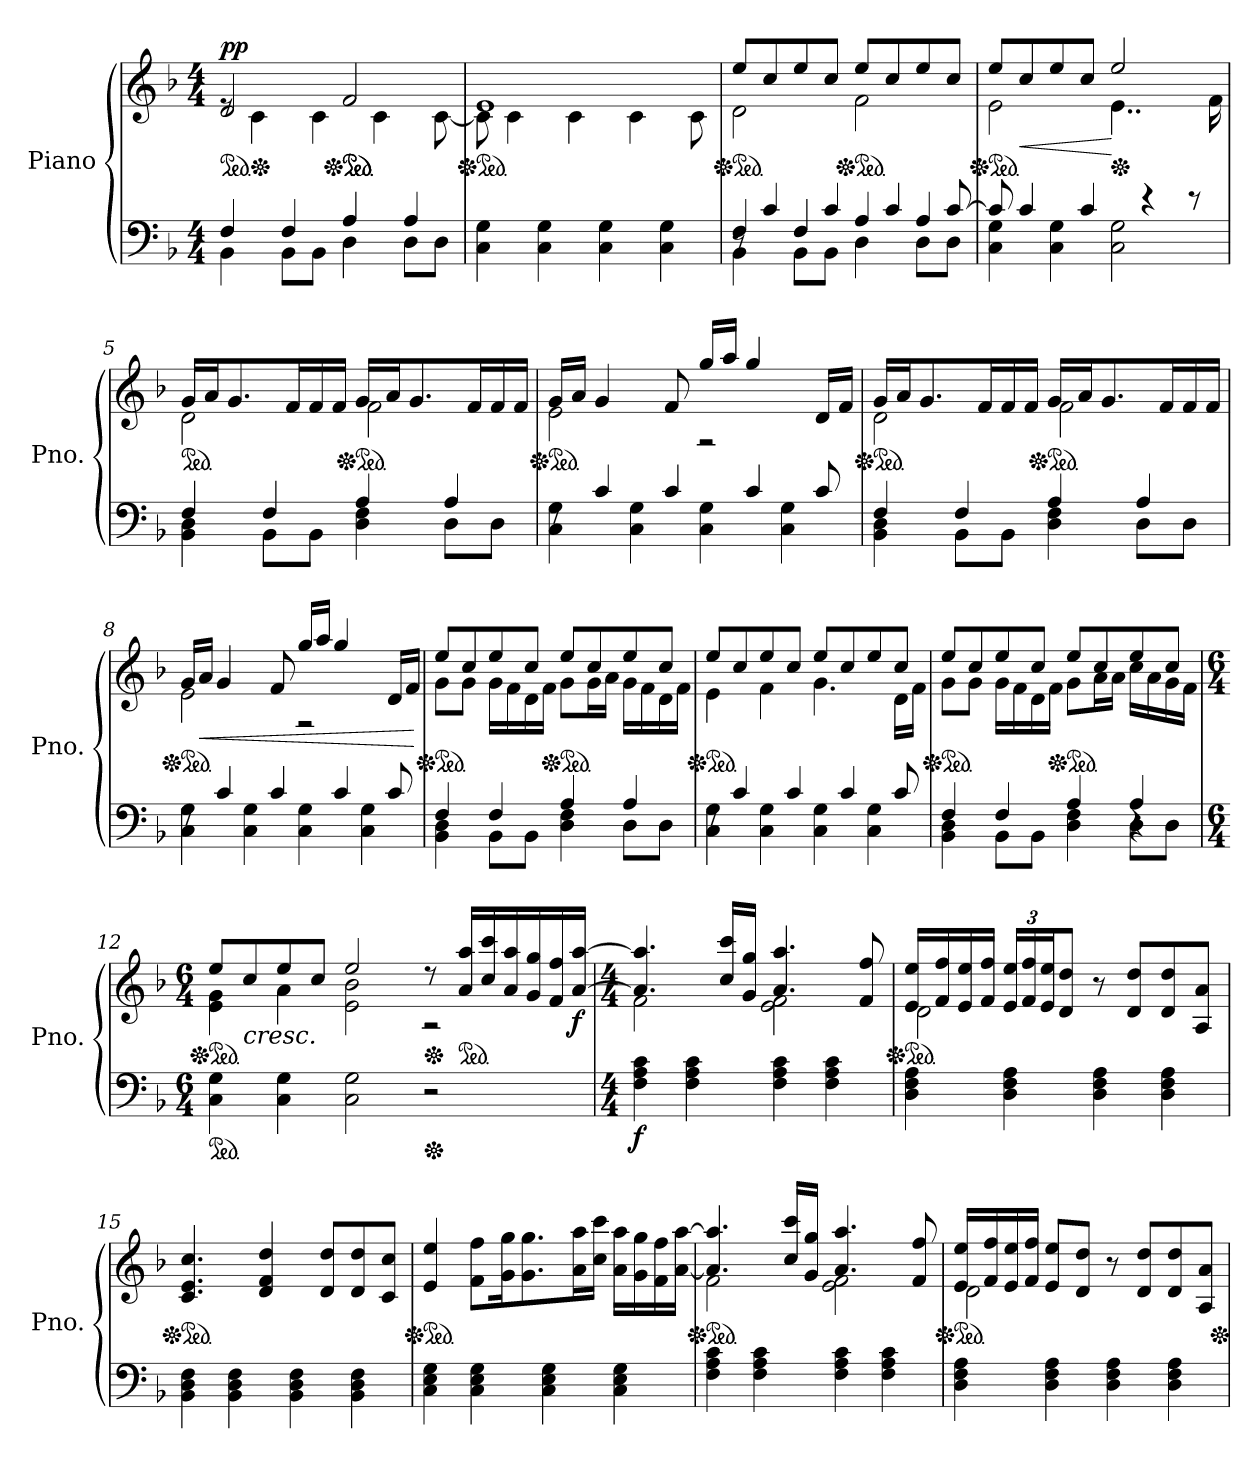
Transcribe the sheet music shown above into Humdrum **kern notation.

**kern	**kern	**dynam
*part1	*part1	*part1
*staff2	*staff1	*staff1/2
*I"Piano	*	*
*I'Pno.	*	*
*clefF4	*clefG2	*
*k[b-]	*k[b-]	*
*M4/4	*M4/4	*
*MM68	*MM68	*
=1	=1	=1
*^	*	*
*	*	*ped	*
*	*	*^	*
!	!	!	!	!LO:DY:b=2
!	!	!	!	!LO:DY:n=1:a
4F/	4BB-\	2d/	8re	p p
*	*	*Xped	*	*
.	.	.	4c\	.
4F/	8BB-\L	.	.	.
.	8BB-\J	.	4c\	.
*	*	*Xped	*	*
*	*	*ped	*	*
*	*	*ped	*	*
4A/	4D\	2f/	.	.
.	.	.	4c\	.
4A/	8D\L	.	.	.
.	8D\J	.	[8c\	.
*v	*v	*	*	*
=2	=2	=2	=2
*	*Xped	*	*
*	*ped	*	*
4C\ 4G\	1e	8c\]	.
.	.	4c\	.
4C\ 4G\	.	.	.
.	.	4c\	.
4C\ 4G\	.	.	.
.	.	4c\	.
4C\ 4G\	.	.	.
.	.	8c\	.
=3	=3	=3	=3
*^	*	*	*
*	*^	*	*	*
*	*	*	*Xped	*	*
*	*	*	*ped	*	*
4F/	4BB-\	8r	8ee/L	2d\	.
.	.	4c/	8cc/	.	.
4F/	8BB-\L	.	8ee/	.	.
.	8BB-\J	4c/	8cc/J	.	.
*	*	*	*Xped	*	*
*	*	*	*ped	*	*
4A/	4D\	.	8ee/L	2f\	.
.	.	4c/	8cc/	.	.
4A/	8D\L	.	8ee/	.	.
.	8D\J	[8c/	8cc/J	.	.
*	*v	*v	*	*	*
=4	=4	=4	=4	=4
*	*	*Xped	*	*
*	*	*ped	*	*
8c/]	4C\ 4G\	8ee/L	2e\	.
!	!	!	!	!LO:HP:b
4c/	.	8cc/	.	<
.	4C\ 4G\	8ee/	.	.
4c/	.	8cc/J	.	.
*	*	*Xped	*	*
.	2C\ 2G\	2ee/	4..e\	[
4r	.	.	.	.
8r	.	.	.	.
.	.	.	16f\	.
!!LO:LB:g=z	!!
=5	=5	=5	=5	=5
*	*	*ped	*	*
!	!	!	!	!LO:DY:b=2
!	!	!	!	!LO:DY:n=1:a
4F/	4BB-\ 4D\	16g/LL	2d\	mp mp
.	.	16a/J	.	.
.	.	8.g/	.	.
4F/	8BB-\L	.	.	.
.	.	16f/L	.	.
.	8BB-\J	16f/	.	.
.	.	16f/JJ	.	.
*	*	*Xped	*	*
*	*	*ped	*	*
4A/	4D\ 4F\	16g/LL	2f\	.
.	.	16a/J	.	.
.	.	8.g/	.	.
4A/	8D\L	.	.	.
.	.	16f/L	.	.
.	8D\J	16f/	.	.
.	.	16f/JJ	.	.
=6	=6	=6	=6	=6
*	*	*Xped	*	*
*	*	*ped	*	*
8rF	4C\ 4G\	16g/LL	2e\	.
.	.	16a/JJ	.	.
4c/	.	4g/	.	.
.	4C\ 4G\	.	.	.
4c/	.	8f/	.	.
.	4C\ 4G\	16gg/LL	2r	.
.	.	16aa/JJ	.	.
4c/	.	4gg/	.	.
.	4C\ 4G\	.	.	.
8c/	.	16d/LL	.	.
.	.	16f/JJ	.	.
=7	=7	=7	=7	=7
*	*	*Xped	*	*
*	*	*ped	*	*
4F/	4BB-\ 4D\	16g/LL	2d\	.
.	.	16a/J	.	.
.	.	8.g/	.	.
4F/	8BB-\L	.	.	.
.	.	16f/L	.	.
.	8BB-\J	16f/	.	.
.	.	16f/JJ	.	.
*	*	*Xped	*	*
*	*	*ped	*	*
4A/	4D\ 4F\	16g/LL	2f\	.
.	.	16a/J	.	.
.	.	8.g/	.	.
4A/	8D\L	.	.	.
.	.	16f/L	.	.
.	8D\J	16f/	.	.
.	.	16f/JJ	.	.
!!LO:LB:g=z	!!
=8	=8	=8	=8	=8
*	*	*Xped	*	*
*	*	*ped	*	*
8rF	4C\ 4G\	16g/LL	2e\	.
!	!	!	!	!LO:HP:b
.	.	16a/JJ	.	<
4c/	.	4g/	.	.
.	4C\ 4G\	.	.	.
4c/	.	8f/	.	.
.	4C\ 4G\	16gg/LL	2r	.
.	.	16aa/JJ	.	.
4c/	.	4gg/	.	.
.	4C\ 4G\	.	.	.
8c/	.	16d/LL	.	.
.	.	16f/JJ	.	.
*v	*v	*	*	*
*	*v	*v	*
.	.	[
=9	=9	=9
*^	*	*
*	*	*Xped	*
*	*	*ped	*
*	*	*^	*
!	!	!	!	!LO:DY:b=2
!	!	!	!	!LO:DY:n=1:a
4F/	4BB-\ 4D\	8ee/L	8g\L	mf mf
.	.	8cc/	8g\J	.
4F/	8BB-\L	8ee/	16g\LL	.
.	.	.	16f\	.
.	8BB-\J	8cc/J	16d\	.
.	.	.	16f\JJ	.
*	*	*Xped	*	*
*	*	*ped	*	*
4A/	4D\ 4F\	8ee/L	8g\L	.
.	.	8cc/	16g\L	.
.	.	.	16a\JJ	.
4A/	8D\L	8ee/	16g\LL	.
.	.	.	16f\	.
.	8D\J	8cc/J	16d\	.
.	.	.	16f\JJ	.
=10	=10	=10	=10	=10
*	*	*Xped	*	*
*	*	*ped	*	*
8rF	4C\ 4G\	8ee/L	4e\	.
4c/	.	8cc/	.	.
.	4C\ 4G\	8ee/	4f\	.
4c/	.	8cc/J	.	.
.	4C\ 4G\	8ee/L	4.g\	.
4c/	.	8cc/	.	.
.	4C\ 4G\	8ee/	.	.
8c/	.	8cc/J	16d\LL	.
.	.	.	16f\JJ	.
!!LO:LB:g=z	!!
=11	=11	=11	=11	=11
*	*^	*	*	*
*	*	*	*Xped	*	*
*	*	*	*ped	*	*
4F/	4BB-\ 4D\	2.ryy	8ee/L	8g\L	.
.	.	.	8cc/	8g\J	.
4F/	8BB-\L	.	8ee/	16g\LL	.
.	.	.	.	16f\	.
.	8BB-\J	.	8cc/J	16d\	.
.	.	.	.	16f\JJ	.
*	*	*	*Xped	*	*
*	*	*	*ped	*	*
4A/	4D\ 4F\	.	8ee/L	8g\L	.
.	.	.	8cc/	16a\L	.
.	.	.	.	16a\JJ	.
4A/	8D\L	4r	8ee/	16cc\LL	.
.	.	.	.	16a\	.
.	8D\J	.	8cc/J	16g\	.
.	.	.	.	16f\JJ	.
*v	*v	*v	*	*	*
=12	=12	=12	=12
*M6/4	*M6/4	*	*
*ped	*	*	*
*	*Xped	*	*
*	*ped	*	*
4C\ 4G\	8ee/L	4e\ 4g\	.
!	!	!	!LO:HP:b
.	8cc/	.	<
4C\ 4G\	8ee/	4a\	.
.	8cc/J	.	.
2C\ 2G\	2ee/	2e\ 2b-\	.
*Xped	*	*	*
*	*Xped	*	*
2r	8r	2r	.
*	*ped	*	*
.	16a/ 16aa/LL	.	.
.	16cc/ 16ccc/	.	.
.	16a/ 16aa/	.	.
.	16g/ 16gg/	.	.
.	16f/ 16ff/	.	.
!	!	!	!LO:DY:b
.	[16a/ [16aa/JJ	.	f
*	*v	*v	*
.	.	[
=13	=13	=13
*M4/4	*M4/4	*
*	*^	*
!	!	!	!LO:DY:b=2
4F\ 4A\ 4c\	4.a/] 4.aa/]	2f\	f
4F\ 4A\ 4c\	.	.	.
.	16cc/ 16ccc/LL	.	.
.	16g/ 16gg/JJ	.	.
4F\ 4A\ 4c\	4.a/ 4.aa/	2e\ 2f\	.
4F\ 4A\ 4c\	.	.	.
.	8f/ 8ff/	.	.
!!LO:LB:g=z	!!
=14	=14	=14	=14
*	*Xped	*	*
*	*ped	*	*
4D\ 4F\ 4A\	16e/ 16ee/LL	2d\	.
.	16f/ 16ff/	.	.
.	16e/ 16ee/	.	.
.	16f/ 16ff/JJ	.	.
*	*Xbrackettup	*	*
4D\ 4F\ 4A\	24e/ 24ee/LL	.	.
.	24f/ 24ff/	.	.
.	24e/ 24ee/J	.	.
.	8d/ 8dd/J	.	.
4D\ 4F\ 4A\	8r	2ryy	.
.	8d/ 8dd/L	.	.
4D\ 4F\ 4A\	8d/ 8dd/	.	.
.	8A/ 8a/J	.	.
*	*v	*v	*
=15	=15	=15
*	*Xped	*
*	*ped	*
4BB-\ 4D\ 4F\	4.c/ 4.e/ 4.cc/	.
4BB-\ 4D\ 4F\	.	.
.	4d/ 4f/ 4dd/	.
4BB-\ 4D\ 4F\	.	.
.	8d/ 8dd/L	.
4BB-\ 4D\ 4F\	8d/ 8dd/	.
.	8c/ 8cc/J	.
=16	=16	=16
*	*Xped	*
*	*ped	*
4C\ 4E\ 4G\	4e/ 4ee/	.
4C\ 4E\ 4G\	8f\ 8ff\L	.
.	16g\ 16gg\K	.
.	8.g\ 8.gg\	.
4C\ 4E\ 4G\	.	.
.	16a\ 16aa\L	.
.	16cc\ 16ccc\JJ	.
4C\ 4E\ 4G\	16a\ 16aa\LL	.
.	16g\ 16gg\	.
.	16f\ 16ff\	.
.	[16a\ [16aa\JJ	.
=17	=17	=17
*	*Xped	*
*	*ped	*
*	*^	*
4F\ 4A\ 4c\	4.a/] 4.aa/]	2f\	.
4F\ 4A\ 4c\	.	.	.
.	16cc/ 16ccc/LL	.	.
.	16g/ 16gg/JJ	.	.
4F\ 4A\ 4c\	4.a/ 4.aa/	2e\ 2f\	.
4F\ 4A\ 4c\	.	.	.
.	8f/ 8ff/	.	.
!!LO:PB:g=z	!!
=18	=18	=18	=18
*	*Xped	*	*
*	*ped	*	*
4D\ 4F\ 4A\	16e/ 16ee/LL	2d\	.
.	16f/ 16ff/	.	.
.	16e/ 16ee/	.	.
.	16f/ 16ff/JJ	.	.
4D\ 4F\ 4A\	8e/ 8ee/L	.	.
.	8d/ 8dd/J	.	.
4D\ 4F\ 4A\	8r	2ryy	.
.	8d/ 8dd/L	.	.
4D\ 4F\ 4A\	8d/ 8dd/	.	.
.	8A/ 8a/J	.	.
*	*v	*v	*
*	*Xped	*
=	=	=
*-	*-	*-
